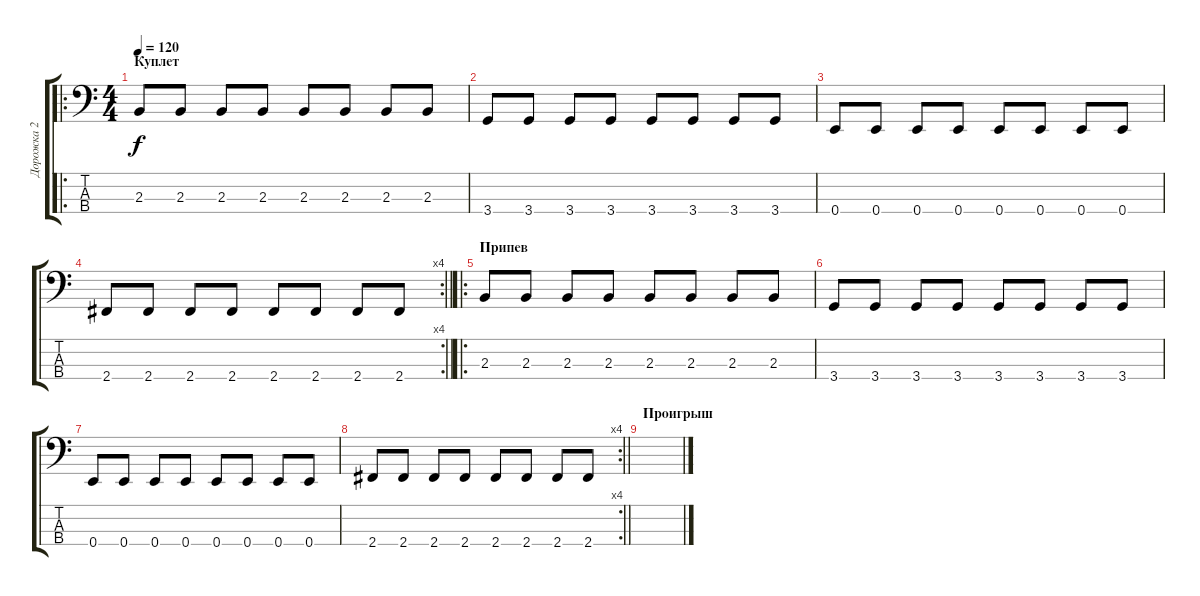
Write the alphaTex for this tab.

\track ("Дорожка 2" "Дорожка 2") {instrument electricbassfinger}
\staff {score tabs}
\tuning (G2 D2 A1 E1) {hide}
\ro
\ts (4 4)
\section ("" "Куплет")
\tempo 120
\clef f4
\ks c
2.3.8{dy f} 2.3.8 2.3.8 2.3.8 2.3.8 2.3.8 2.3.8 2.3.8 |
3.4.8 3.4.8 3.4.8 3.4.8 3.4.8 3.4.8 3.4.8 3.4.8 |
0.4.8 0.4.8 0.4.8 0.4.8 0.4.8 0.4.8 0.4.8 0.4.8 |
\rc 4
\barLineRight lightlight
2.4.8 2.4.8 2.4.8 2.4.8 2.4.8 2.4.8 2.4.8 2.4.8 |
\ro
\section ("" "Припев")
2.3.8 2.3.8 2.3.8 2.3.8 2.3.8 2.3.8 2.3.8 2.3.8 |
3.4.8 3.4.8 3.4.8 3.4.8 3.4.8 3.4.8 3.4.8 3.4.8 |
0.4.8 0.4.8 0.4.8 0.4.8 0.4.8 0.4.8 0.4.8 0.4.8 |
\rc 4
\barLineRight lightlight
2.4.8 2.4.8 2.4.8 2.4.8 2.4.8 2.4.8 2.4.8 2.4.8 |
\section ("" "Проигрыш")
